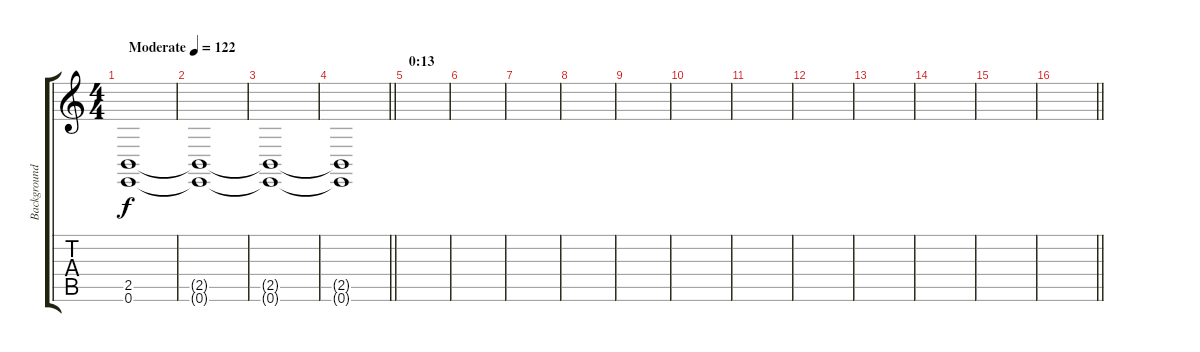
\track ("Background" "Background") {instrument lead1square}
\staff {score tabs}
\tuning (E4 B3 G3 D3 A2 E2) {hide}
\ts (4 4)
\tempo (122 "Moderate")
\clef g2
\ks c
(2.5 0.6).1{dy f instrument lead1square} |
(2.5{t} 0.6{t}).1 |
(2.5{t} 0.6{t}).1 |
\barLineRight lightlight
(2.5{t} 0.6{t}).1 |
\section ("" "0:13")
|
|
|
|
|
|
|
|
|
|
|
\barLineRight lightlight
